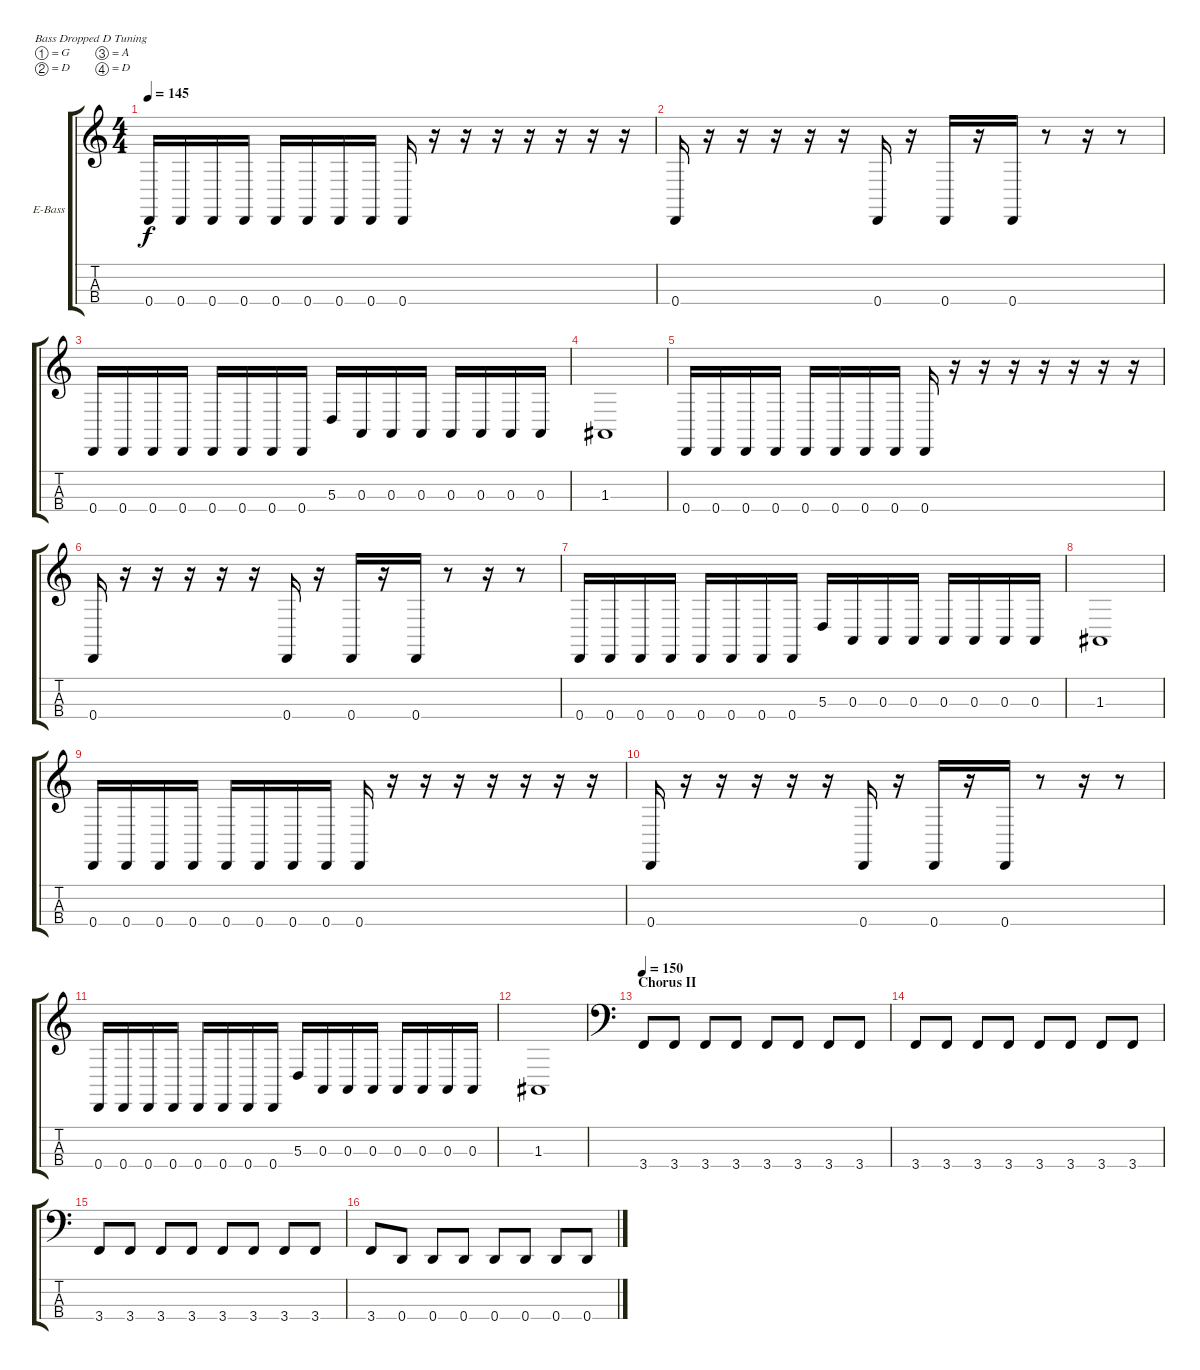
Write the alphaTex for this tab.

\bracketExtendMode groupsimilarinstruments
\firstSystemTrackNameOrientation horizontal
\otherSystemsTrackNameOrientation horizontal
\track ("Brian White" "E-Bass") {instrument electricbassfinger}
\staff {score tabs}
\tuning (G2 D2 A1 D1)
\ts (4 4)
\tempo 145
\clef g2
\scale
0.333333
\ks c
0.4.16{dy f} 0.4.16 0.4.16 0.4.16 0.4.16 0.4.16 0.4.16 0.4.16 0.4.16 r.16 r.16 r.16 r.16 r.16 r.16 r.16 |
\scale
0.333333 0.4.16 r.16 r.16 r.16 r.16 r.16 0.4.16 r.16 0.4.16 r.16 0.4.16 r.8 r.16 r.8 |
\scale
0.333333 0.4.16 0.4.16 0.4.16 0.4.16 0.4.16 0.4.16 0.4.16 0.4.16 5.3.16 0.3.16 0.3.16 0.3.16 0.3.16 0.3.16 0.3.16 0.3.16 |
\scale
0.333333 1.3.1 |
\scale
0.333333 0.4.16 0.4.16 0.4.16 0.4.16 0.4.16 0.4.16 0.4.16 0.4.16 0.4.16 r.16 r.16 r.16 r.16 r.16 r.16 r.16 |
\scale
0.333333 0.4.16 r.16 r.16 r.16 r.16 r.16 0.4.16 r.16 0.4.16 r.16 0.4.16 r.8 r.16 r.8 |
\scale
0.333333 0.4.16 0.4.16 0.4.16 0.4.16 0.4.16 0.4.16 0.4.16 0.4.16 5.3.16 0.3.16 0.3.16 0.3.16 0.3.16 0.3.16 0.3.16 0.3.16 |
\scale
0.333333 1.3.1 |
\scale
0.333333 0.4.16 0.4.16 0.4.16 0.4.16 0.4.16 0.4.16 0.4.16 0.4.16 0.4.16 r.16 r.16 r.16 r.16 r.16 r.16 r.16 |
\scale
0.333333 0.4.16 r.16 r.16 r.16 r.16 r.16 0.4.16 r.16 0.4.16 r.16 0.4.16 r.8 r.16 r.8 |
\scale
0.333333 0.4.16 0.4.16 0.4.16 0.4.16 0.4.16 0.4.16 0.4.16 0.4.16 5.3.16 0.3.16 0.3.16 0.3.16 0.3.16 0.3.16 0.3.16 0.3.16 |
\scale
0.333333 1.3.1 |
\section ("" "Chorus II")
\tempo 150
\clef f4
\scale
0.333333 3.4.8 3.4.8 3.4.8 3.4.8 3.4.8 3.4.8 3.4.8 3.4.8 |
\scale
0.333333 3.4.8 3.4.8 3.4.8 3.4.8 3.4.8 3.4.8 3.4.8 3.4.8 |
\scale
0.333333 3.4.8 3.4.8 3.4.8 3.4.8 3.4.8 3.4.8 3.4.8 3.4.8 |
\scale
0.333333 3.4.8 0.4.8 0.4.8 0.4.8 0.4.8 0.4.8 0.4.8 0.4.8
